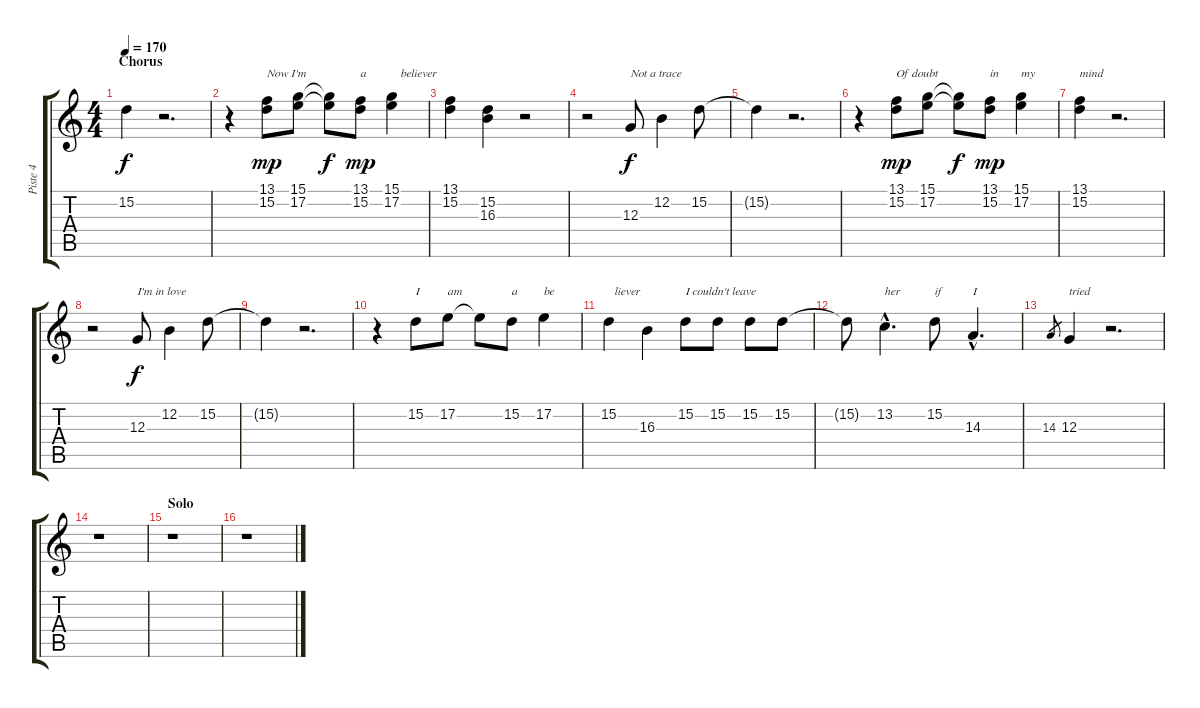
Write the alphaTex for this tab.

\track ("Piste 4" "Piste 4") {instrument koto}
\staff {score tabs}
\tuning (E4 B3 G3 D3 A2 E2) {hide}
\ts (4 4)
\section ("" "Chorus")
\tempo 170
\clef g2
\ks c
15.2{t}.4{dy f} r.2{d} |
r.4 (13.1 15.2).8{txt "Now I'm" dy mp} (15.1 17.2).8 (15.1{t} 17.2{t}).8{dy f} (13.1 15.2).8{txt "a" dy mp} (15.1 17.2).4{txt "   believer"} |
(13.1 15.2).4 (15.2 16.3).4 r.2 |
r.2 12.3.8{txt "Not a trace" dy f} 12.2.4 15.2.8 |
15.2{t}.4 r.2{d} |
r.4 (13.1 15.2).8{txt "Of doubt " dy mp} (15.1 17.2).8 (15.1{t} 17.2{t}).8{dy f} (13.1 15.2).8{txt "in" dy mp} (15.1 17.2).4{txt "my"} |
(13.1 15.2).4{txt "mind"} r.2{d} |
r.2 12.3.8{txt "I'm in love" dy f} 12.2.4 15.2.8 |
15.2{t}.4 r.2{d} |
r.4 15.2.8{txt "I"} 17.2.8{txt "am"} 17.2{t}.8 15.2.8{txt "a"} 17.2.4{txt "be"} |
15.2.4{txt "  liever"} 16.3.4 15.2.8{txt "I couldn't leave"} 15.2.8 15.2.8 15.2.8 |
15.2{t}.8 13.2{hac}.4{d txt "her"} 15.2.8{txt "if"} 14.3{hac}.4{d txt "I"} |
14.3.8{gr} 12.3.4{txt "tried"} r.2{d} |
r.1 |
\section ("" "Solo")
r.1 |
r.1
